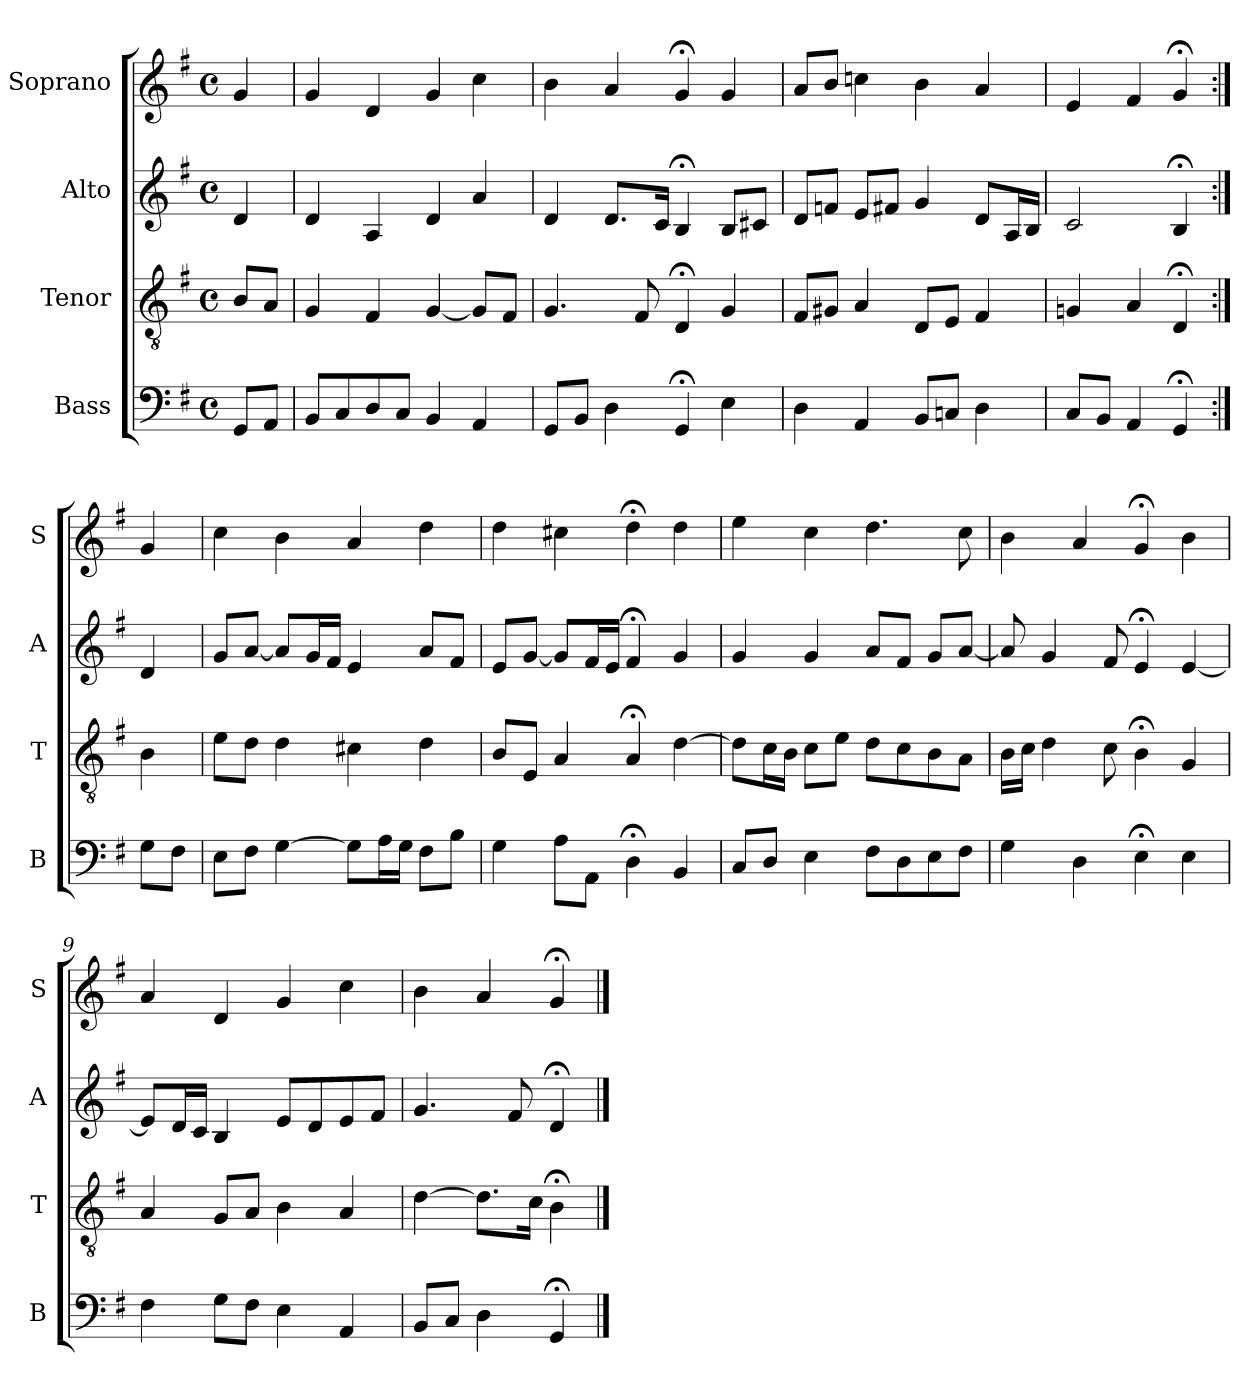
**kern	**kern	**kern	**kern
*part4	*part3	*part2	*part1
*staff4	*staff3	*staff2	*staff1
*I"Bass	*I"Tenor	*I"Alto	*I"Soprano
*I'B	*I'T	*I'A	*I'S
*clefF4	*clefGv2	*clefG2	*clefG2
*k[f#]	*k[f#]	*k[f#]	*k[f#]
*G:	*G:	*G:	*G:
*M4/4	*M4/4	*M4/4	*M4/4
*met(c)	*met(c)	*met(c)	*met(c)
*MM100	*MM100	*MM100	*MM100
=	=	=	=
8GGL	8BL	4d	4g
8AAJ	8AJ	.	.
=1	=1	=1	=1
8BBL	4G	4d	4g
8C	.	.	.
8D	4F#i	4A	4di
8CJ	.	.	.
4BB	[4Gi	4d	4gi
4AA	8GiL]	4a	4cc
.	8F#J	.	.
=2	=2	=2	=2
8GGL	4.G	4d	4b
8BBJ	.	.	.
4D	.	8.dL	4a
.	8F#	.	.
.	.	16cJk	.
4GG;<	4D;<	4B;<	4g;<
4E	4G	8BL	4g
.	.	8c#XJ	.
=3	=3	=3	=3
4D	8F#L	8dL	8aL
.	8G#XJ	8fnJ	8bJ
4AA	4A	8eL	4ccn
.	.	8f#XJ	.
8BBL	8DL	4g	4b
8CnJ	8EJ	.	.
4D	4F#	8dL	4a
.	.	16AL	.
.	.	16BJJ	.
=4	=4	=4	=4
8CL	4Gn	2c	4e
8BBJ	.	.	.
4AA	4A	.	4f#
4GG;<	4D;<	4B;<	4g;<
=:|!	=:|!	=:|!	=:|!
8GL	4B	4d	4g
8F#J	.	.	.
=5	=5	=5	=5
8EL	8eL	8gL	4cc
8F#J	8dJ	[8aJ	.
[4G	4d	8aL]	4b
.	.	16gL	.
.	.	16f#JJ	.
8GL]	4c#Xi	4e	4ai
16AL	.	.	.
16GJJ	.	.	.
8F#L	4di	8aL	4ddi
8BJ	.	8f#J	.
=6	=6	=6	=6
4G	8BL	8eL	4dd
.	8EJ	[8gJ	.
8AL	4A	8gL]	4cc#X
8AAJ	.	16f#L	.
.	.	16eJJ	.
4D;<	4A;<	4f#;<	4dd;<
4BB	[4d	4g	4dd
=7	=7	=7	=7
8CL	8dL]	4g	4ee
8DJ	16cL	.	.
.	16BJJ	.	.
4E	8cL	4g	4cc
.	8eJ	.	.
8F#L	8dL	8aL	4.dd
8D	8c	8f#J	.
8E	8B	8gL	.
8F#J	8AJ	[8aJ	8cc
=8	=8	=8	=8
4G	16BLL	8a]	4b
.	16cJJ	.	.
.	4d	4g	.
4D	.	.	4a
.	8c	8f#	.
4E;<	4B;<	4e;<	4g;<
4E	4G	[4e	4b
=9	=9	=9	=9
4F#	4A	8eL]	4a
.	.	16dL	.
.	.	16cJJ	.
8GL	8GL	4B	4d
8F#J	8AJ	.	.
4E	4B	8eL	4g
.	.	8d	.
4AA	4A	8e	4cc
.	.	8f#J	.
=10	=10	=10	=10
8BBL	[4d	4.g	4b
8CJ	.	.	.
4D	8.dL]	.	4a
.	.	8f#	.
.	16cJk	.	.
4GG;<	4B;<	4d;<	4g;<
==	==	==	==
*-	*-	*-	*-
